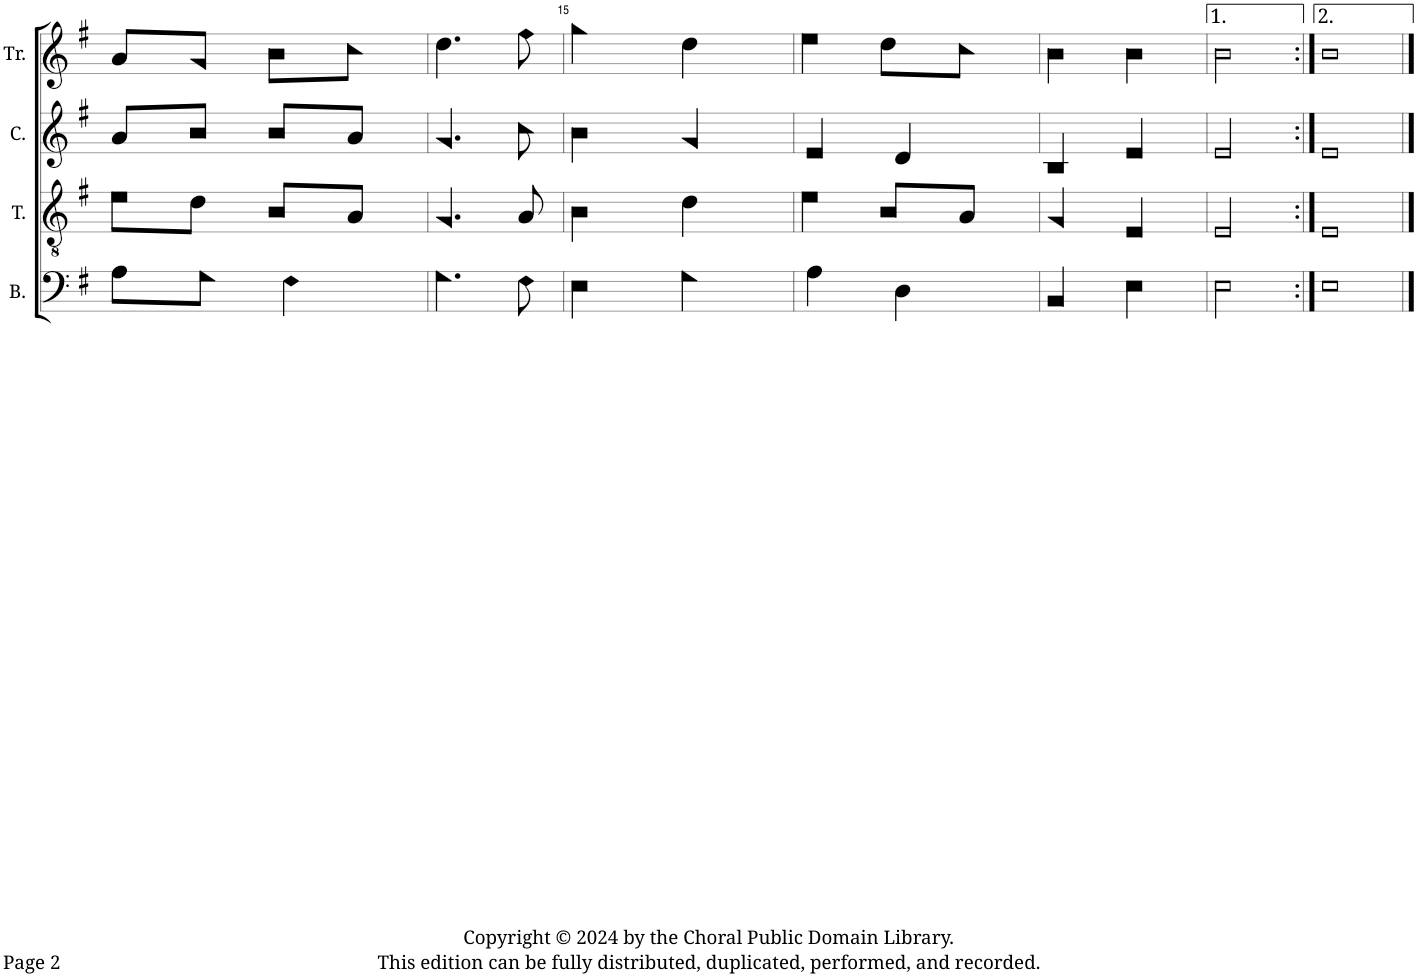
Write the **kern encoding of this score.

**kern	**kern	**kern	**kern
*part4	*part3	*part2	*part1
*staff4	*staff3	*staff2	*staff1
*I"B.	*I"T.	*I"C.	*I"Tr.
*I'B.	*I'T.	*I'C.	*I'Tr.
!!LO:PB:g=z
*clefF4	*clefGv2	*clefG2	*clefG2
*k[f#]	*k[f#]	*k[f#]	*k[f#]
*M2/4	*M2/4	*M2/4	*M2/4
=13	=13	=13	=13
8A!\L	8e!\L	8a!/L	8a!/L
8G!\J	8d!\J	8b!/J	8g!/J
4F#!\	8B!/L	8b!/L	8b!\L
.	8A!/J	8a!/J	8cc!\J
=14	=14	=14	=14
4.G!\	4.G!/	4.g!/	4.dd!\
8F#!\	8A!/	8cc!\	8ff#!\
=15	=15	=15	=15
4E!\	4B!\	4b!\	4gg!\
4G!\	4d!\	4g!/	4dd!\
=16	=16	=16	=16
4A!\	4e!\	4e!/	4ee!\
4D!\	8B!/L	4d!/	8dd!\L
.	8A!/J	.	8cc!\J
=17	=17	=17	=17
4BB!/	4G!/	4B!/	4b!\
4E!\	4E!/	4e!/	4b!\
=18	=18	=18	=18
2E!\	2E!/	2e!/	2b!\
=19:|!	=19:|!	=19:|!	=19:|!
[2E!	[2E!	[2e!	[2b!
==20	==20	==20	==20
2E!]	2E!]	2e!]	2b!]
=	=	=	=
*-	*-	*-	*-
